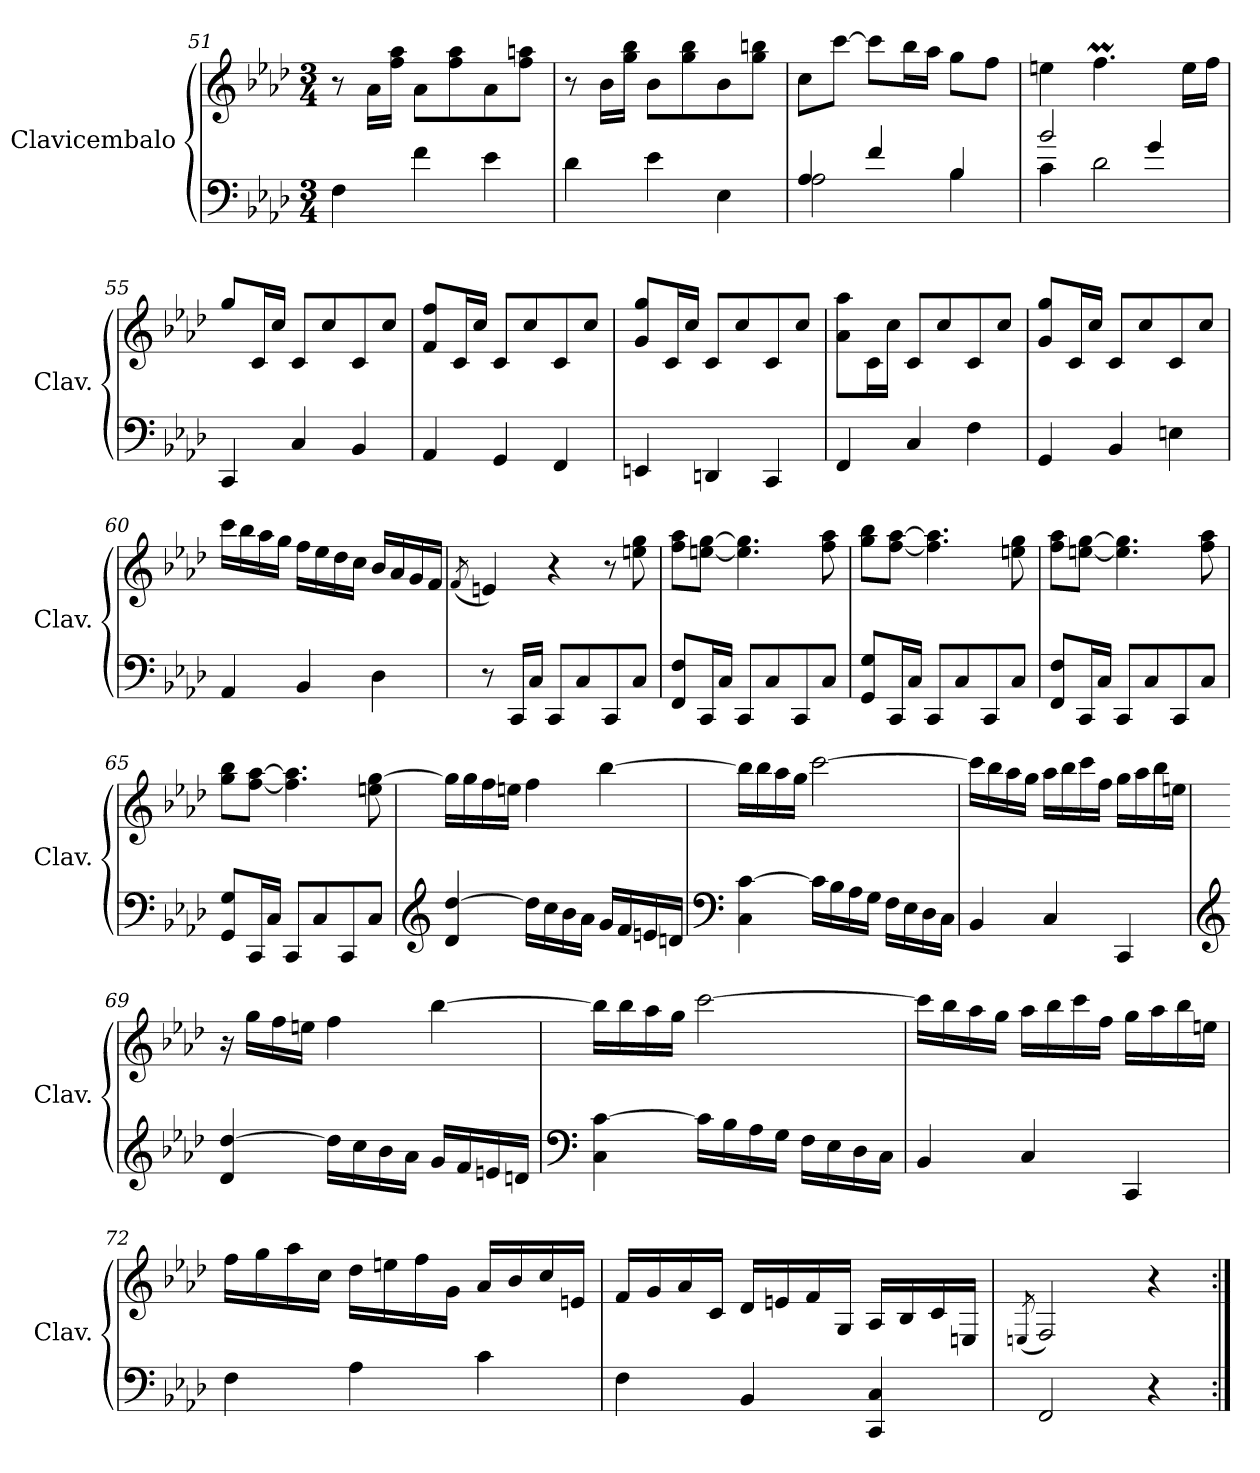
**kern	**kern
*part1	*part1
*staff2	*staff1
*I"Clavicembalo	*
*I'Clav.	*
*clefF4	*clefG2
*k[b-e-a-d-]	*k[b-e-a-d-]
*M3/4	*M3/4
=51	=51
4F\	8r
.	16a-\LL
.	16ff\ 16aa-\JJ
4f\	8a-\L
.	8ff\ 8aa-\
4e-\	8a-\
.	8ff\ 8aan\J
=52	=52
4d-\	8r
.	16b-\LL
.	16gg\ 16bb-\JJ
4e-\	8b-\L
.	8gg\ 8bb-\
4E-\	8b-\
.	8gg\ 8bbn\J
=53	=53
*^	*
4A-/	2A-\	8cc\L
.	.	[8ccc\J
4f/	.	8ccc\L]
.	.	16bb-\L
.	.	16aa-\JJ
4B-/	4B-\	8gg\L
.	.	8ff\J
!!LO:LB:g=z
=54	=54	=54
2b-/	4c\	4een\
.	2d-\	4.ffM\
4g/	.	.
.	.	16ee\LL
.	.	16ff\JJ
*v	*v	*
=55	=55
4CC/	8gg/L
.	16c/L
.	16cc/JJ
4C/	8c/L
.	8cc/
4BB-/	8c/
.	8cc/J
=56	=56
4AA-/	8f/ 8ff/L
.	16c/L
.	16cc/JJ
4GG/	8c/L
.	8cc/
4FF/	8c/
.	8cc/J
=57	=57
4EEn/	8g/ 8gg/L
.	16c/L
.	16cc/JJ
4DDn/	8c/L
.	8cc/
4CC/	8c/
.	8cc/J
!!LO:PB:g=z
=58	=58
4FF/	8a-\ 8aa-\L
.	16c\L
.	16cc\JJ
4C/	8c/L
.	8cc/
4F\	8c/
.	8cc/J
=59	=59
4GG/	8g/ 8gg/L
.	16c/L
.	16cc/JJ
4BB-/	8c/L
.	8cc/
4En\	8c/
.	8cc/J
=60	=60
4AA-/	16ccc\LL
.	16bb-\
.	16aa-\
.	16gg\JJ
4BB-/	16ff\LL
.	16ee-\
.	16dd-\
.	16cc\JJ
4D-\	16b-/LL
.	16a-/
.	16g/
.	16f/JJ
=61	=61
.	(8qf/
8r	4en/)
16CC/LL	.
16C/JJ	.
8CC/L	4r
8C/	.
8CC/	8r
8C/J	8een\ 8gg\
!!LO:LB:g=z
=62	=62
8FF/ 8F/L	8ff\ 8aa-\L
16CC/L	[8een\ [8gg\J
16C/JJ	.
8CC/L	4.ee\] 4.gg\]
8C/	.
8CC/	.
8C/J	8ff\ 8aa-\
=63	=63
8GG/ 8G/L	8gg\ 8bb-\L
16CC/L	[8ff\ [8aa-\J
16C/JJ	.
8CC/L	4.ff\] 4.aa-\]
8C/	.
8CC/	.
8C/J	8een\ 8gg\
=64	=64
8FF/ 8F/L	8ff\ 8aa-\L
16CC/L	[8een\ [8gg\J
16C/JJ	.
8CC/L	4.ee\] 4.gg\]
8C/	.
8CC/	.
8C/J	8ff\ 8aa-\
=65	=65
8GG/ 8G/L	8gg\ 8bb-\L
16CC/L	[8ff\ [8aa-\J
16C/JJ	.
8CC/L	4.ff\] 4.aa-\]
8C/	.
8CC/	.
8C/J	8een\ [8gg\
!!LO:LB:g=z
=66	=66
*clefG2	*
4d-/ [4dd-/	16gg\LL]
.	16gg\
.	16ff\
.	16een\JJ
16dd-\LL]	4ff\
16cc\	.
16b-\	.
16a-\JJ	.
16g/LL	[4bb-\
16f/	.
16en/	.
16dn/JJ	.
=67	=67
*clefF4	*
4C\ [4c\	16bb-\LL]
.	16bb-\
.	16aa-\
.	16gg\JJ
16c\LL]	[2ccc\
16B-\	.
16A-\	.
16G\JJ	.
16F\LL	.
16E-\	.
16D-\	.
16C\JJ	.
=68	=68
4BB-/	16ccc\LL]
.	16bb-\
.	16aa-\
.	16gg\JJ
4C/	16aa-\LL
.	16bb-\
.	16ccc\
.	16ff\JJ
4CC/	16gg\LL
.	16aa-\
.	16bb-\
.	16een\JJ
!!LO:LB:g=z
=69	=69
*clefG2	*
4d-/ [4dd-/	16r
.	16gg\LL
.	16ff\
.	16een\JJ
16dd-\LL]	4ff\
16cc\	.
16b-\	.
16a-\JJ	.
16g/LL	[4bb-\
16f/	.
16en/	.
16dn/JJ	.
=70	=70
*clefF4	*
4C\ [4c\	16bb-\LL]
.	16bb-\
.	16aa-\
.	16gg\JJ
16c\LL]	[2ccc\
16B-\	.
16A-\	.
16G\JJ	.
16F\LL	.
16E-\	.
16D-\	.
16C\JJ	.
=71	=71
4BB-/	16ccc\LL]
.	16bb-\
.	16aa-\
.	16gg\JJ
4C/	16aa-\LL
.	16bb-\
.	16ccc\
.	16ff\JJ
4CC/	16gg\LL
.	16aa-\
.	16bb-\
.	16een\JJ
!!LO:LB:g=z
=72	=72
4F\	16ff\LL
.	16gg\
.	16aa-\
.	16cc\JJ
4A-\	16dd-\LL
.	16een\
.	16ff\
.	16g\JJ
4c\	16a-/LL
.	16b-/
.	16cc/
.	16en/JJ
=73	=73
4F\	16f/LL
.	16g/
.	16a-/
.	16c/JJ
4BB-/	16d-/LL
.	16en/
.	16f/
.	16G/JJ
4CC/ 4C/	16A-/LL
.	16B-/
.	16c/
.	16En/JJ
=74	=74
.	(8qEn/
2FF/	2F/)
4r	4r
=:|!	=:|!
*-	*-
